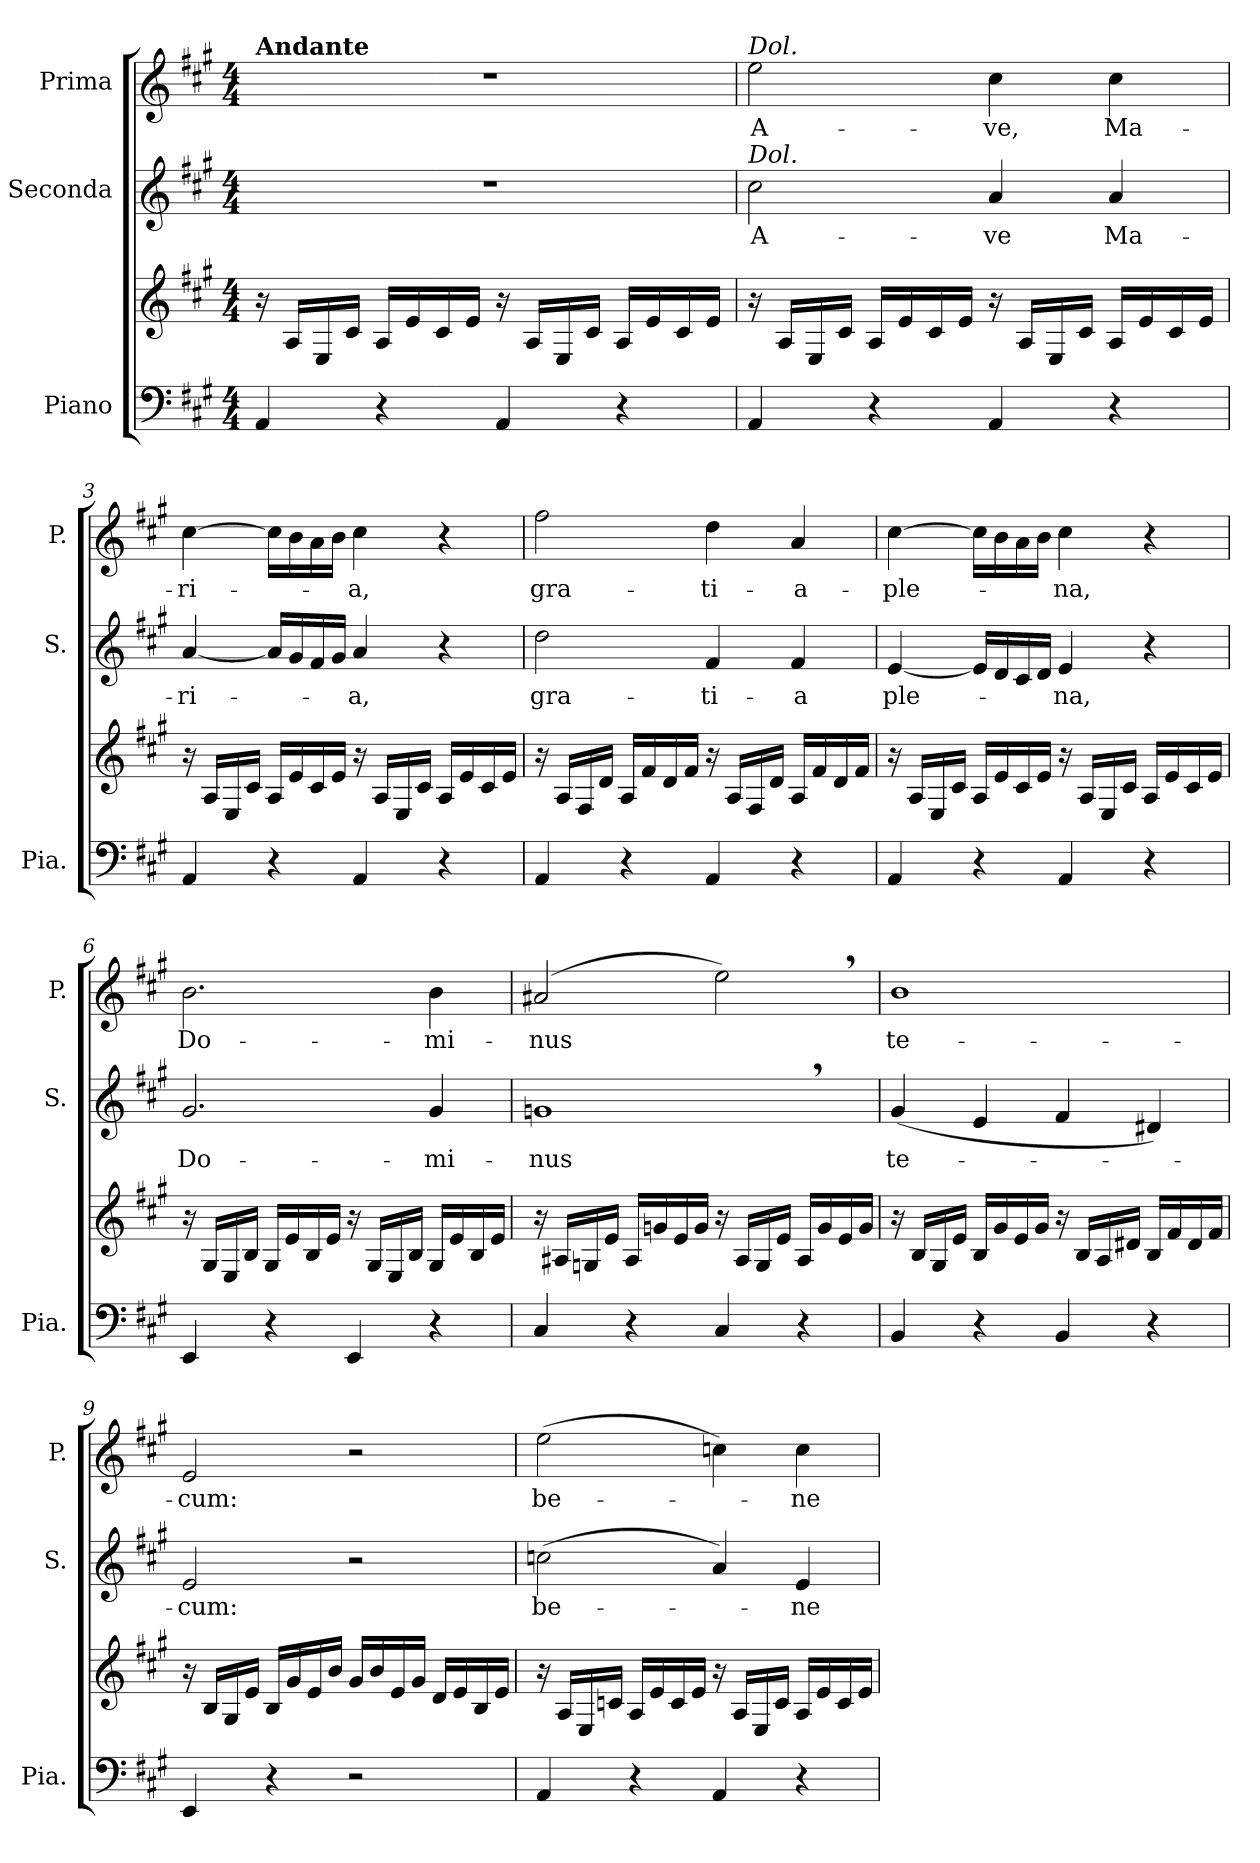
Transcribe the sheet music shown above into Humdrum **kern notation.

**kern	**kern	**kern	**text	**kern	**text
*part3	*part3	*part2	*part2	*part1	*part1
*staff4	*staff3	*staff2	*staff2	*staff1	*staff1
*I"Piano	*	*I"Seconda	*	*I"Prima	*
*I'Pia.	*	*I'S.	*	*I'P.	*
*clefF4	*clefG2	*clefG2	*	*clefG2	*
*k[f#c#g#]	*k[f#c#g#]	*k[f#c#g#]	*	*k[f#c#g#]	*
*M4/4	*M4/4	*M4/4	*	*M4/4	*
*MM60	*MM60	*MM60	*	*MM60	*
=1	=1	=1	=1	=1	=1
!	!	!	!	!LO:TX:a:B:t=Andante	!
4AA/	16r	1r	.	1r	.
.	16A/LL	.	.	.	.
.	16E/	.	.	.	.
.	16c#/JJ	.	.	.	.
4r	16A/LL	.	.	.	.
.	16e/	.	.	.	.
.	16c#/	.	.	.	.
.	16e/JJ	.	.	.	.
4AA/	16r	.	.	.	.
.	16A/LL	.	.	.	.
.	16E/	.	.	.	.
.	16c#/JJ	.	.	.	.
4r	16A/LL	.	.	.	.
.	16e/	.	.	.	.
.	16c#/	.	.	.	.
.	16e/JJ	.	.	.	.
=2	=2	=2	=2	=2	=2
!	!	!	!	!LO:TX:a:i:t=Dol.	!
!	!	!LO:TX:a:i:t=Dol.	!	!	!
!	!	!	!LO:LY:b	!	!LO:LY:b
4AA/	16r	2cc#\	A-	2ee\	A-
.	16A/LL	.	.	.	.
.	16E/	.	.	.	.
.	16c#/JJ	.	.	.	.
4r	16A/LL	.	.	.	.
.	16e/	.	.	.	.
.	16c#/	.	.	.	.
.	16e/JJ	.	.	.	.
!	!	!	!LO:LY:b	!	!LO:LY:b
4AA/	16r	4a/	-ve	4cc#\	-ve,
.	16A/LL	.	.	.	.
.	16E/	.	.	.	.
.	16c#/JJ	.	.	.	.
!	!	!	!LO:LY:b	!	!LO:LY:b
4r	16A/LL	4a/	Ma-	4cc#\	Ma-
.	16e/	.	.	.	.
.	16c#/	.	.	.	.
.	16e/JJ	.	.	.	.
=3	=3	=3	=3	=3	=3
!	!	!	!LO:LY:b	!	!LO:LY:b
4AA/	16r	[4a/	-ri-	[4cc#\	-ri-
.	16A/LL	.	.	.	.
.	16E/	.	.	.	.
.	16c#/JJ	.	.	.	.
4r	16A/LL	16a/LL]	.	16cc#\LL]	.
.	16e/	16g#/	.	16b\	.
.	16c#/	16f#/	.	16a\	.
.	16e/JJ	16g#/JJ	.	16b\JJ	.
!	!	!	!LO:LY:b	!	!LO:LY:b
4AA/	16r	4a/	-a,	4cc#\	-a,
.	16A/LL	.	.	.	.
.	16E/	.	.	.	.
.	16c#/JJ	.	.	.	.
4r	16A/LL	4r	.	4r	.
.	16e/	.	.	.	.
.	16c#/	.	.	.	.
.	16e/JJ	.	.	.	.
!!LO:LB:g=z
=4	=4	=4	=4	=4	=4
!	!	!	!LO:LY:b	!	!LO:LY:b
4AA/	16r	2dd\	gra-	2ff#\	gra-
.	16A/LL	.	.	.	.
.	16F#/	.	.	.	.
.	16d/JJ	.	.	.	.
4r	16A/LL	.	.	.	.
.	16f#/	.	.	.	.
.	16d/	.	.	.	.
.	16f#/JJ	.	.	.	.
!	!	!	!LO:LY:b	!	!LO:LY:b
4AA/	16r	4f#/	-ti-	4dd\	-ti-
.	16A/LL	.	.	.	.
.	16F#/	.	.	.	.
.	16d/JJ	.	.	.	.
!	!	!	!LO:LY:b	!	!LO:LY:b
4r	16A/LL	4f#/	-a	4a/	-a-
.	16f#/	.	.	.	.
.	16d/	.	.	.	.
.	16f#/JJ	.	.	.	.
=5	=5	=5	=5	=5	=5
!	!	!	!LO:LY:b	!	!LO:LY:b
4AA/	16r	[4e/	ple-	[4cc#\	-ple-
.	16A/LL	.	.	.	.
.	16E/	.	.	.	.
.	16c#/JJ	.	.	.	.
4r	16A/LL	16e/LL]	.	16cc#\LL]	.
.	16e/	16d/	.	16b\	.
.	16c#/	16c#/	.	16a\	.
.	16e/JJ	16d/JJ	.	16b\JJ	.
!	!	!	!LO:LY:b	!	!LO:LY:b
4AA/	16r	4e/	-na,	4cc#\	-na,
.	16A/LL	.	.	.	.
.	16E/	.	.	.	.
.	16c#/JJ	.	.	.	.
4r	16A/LL	4r	.	4r	.
.	16e/	.	.	.	.
.	16c#/	.	.	.	.
.	16e/JJ	.	.	.	.
=6	=6	=6	=6	=6	=6
!	!	!	!LO:LY:b	!	!LO:LY:b
4EE/	16r	2.g#/	Do-	2.b\	Do-
.	16G#/LL	.	.	.	.
.	16E/	.	.	.	.
.	16B/JJ	.	.	.	.
4r	16G#/LL	.	.	.	.
.	16e/	.	.	.	.
.	16B/	.	.	.	.
.	16e/JJ	.	.	.	.
4EE/	16r	.	.	.	.
.	16G#/LL	.	.	.	.
.	16E/	.	.	.	.
.	16B/JJ	.	.	.	.
!	!	!	!LO:LY:b	!	!LO:LY:b
4r	16G#/LL	4g#/	-mi-	4b\	-mi-
.	16e/	.	.	.	.
.	16B/	.	.	.	.
.	16e/JJ	.	.	.	.
!!LO:LB:g=z
=7	=7	=7	=7	=7	=7
!	!	!	!LO:LY:b	!	!LO:LY:b
4C#/	16r	1gn,	-nus	(>2a#X/	-nus
.	16A#X/LL	.	.	.	.
.	16Gn/	.	.	.	.
.	16e/JJ	.	.	.	.
4r	16A#/LL	.	.	.	.
.	16gn/	.	.	.	.
.	16e/	.	.	.	.
.	16g/JJ	.	.	.	.
4C#/	16r	.	.	2ee,\)	.
.	16A#/LL	.	.	.	.
.	16G/	.	.	.	.
.	16e/JJ	.	.	.	.
4r	16A#/LL	.	.	.	.
.	16g/	.	.	.	.
.	16e/	.	.	.	.
.	16g/JJ	.	.	.	.
=8	=8	=8	=8	=8	=8
!	!	!	!LO:LY:b	!	!LO:LY:b
4BB/	16r	(>4g#/	te-	1b	te-
.	16B/LL	.	.	.	.
.	16G#/	.	.	.	.
.	16e/JJ	.	.	.	.
4r	16B/LL	4e/	.	.	.
.	16g#/	.	.	.	.
.	16e/	.	.	.	.
.	16g#/JJ	.	.	.	.
4BB/	16r	4f#/	.	.	.
.	16B/LL	.	.	.	.
.	16A/	.	.	.	.
.	16d#X/JJ	.	.	.	.
4r	16B/LL	4d#X/)	.	.	.
.	16f#/	.	.	.	.
.	16d#/	.	.	.	.
.	16f#/JJ	.	.	.	.
=9	=9	=9	=9	=9	=9
!	!	!	!LO:LY:b	!	!LO:LY:b
4EE/	16r	2e/	-cum:	2e/	-cum:
.	16B/LL	.	.	.	.
.	16G#/	.	.	.	.
.	16e/JJ	.	.	.	.
4r	16B/LL	.	.	.	.
.	16g#/	.	.	.	.
.	16e/	.	.	.	.
.	16b/JJ	.	.	.	.
2r	16g#/LL	2r	.	2r	.
.	16b/	.	.	.	.
.	16e/	.	.	.	.
.	16g#/JJ	.	.	.	.
.	16d/LL	.	.	.	.
.	16e/	.	.	.	.
.	16B/	.	.	.	.
.	16e/JJ	.	.	.	.
!!LO:PB:g=z
=10	=10	=10	=10	=10	=10
!	!	!	!LO:LY:b	!	!LO:LY:b
4AA/	16r	(>2ccn\	be-	(>2ee\	be-
.	16A/LL	.	.	.	.
.	16E/	.	.	.	.
.	16cn/JJ	.	.	.	.
4r	16A/LL	.	.	.	.
.	16e/	.	.	.	.
.	16c/	.	.	.	.
.	16e/JJ	.	.	.	.
4AA/	16r	4a/)	.	4ccn\)	.
.	16A/LL	.	.	.	.
.	16E/	.	.	.	.
.	16c/JJ	.	.	.	.
!	!	!	!LO:LY:b	!	!LO:LY:b
4r	16A/LL	4e/	-ne-	4cc\	-ne-
.	16e/	.	.	.	.
.	16c/	.	.	.	.
.	16e/JJ	.	.	.	.
=	=	=	=	=	=
*-	*-	*-	*-	*-	*-
